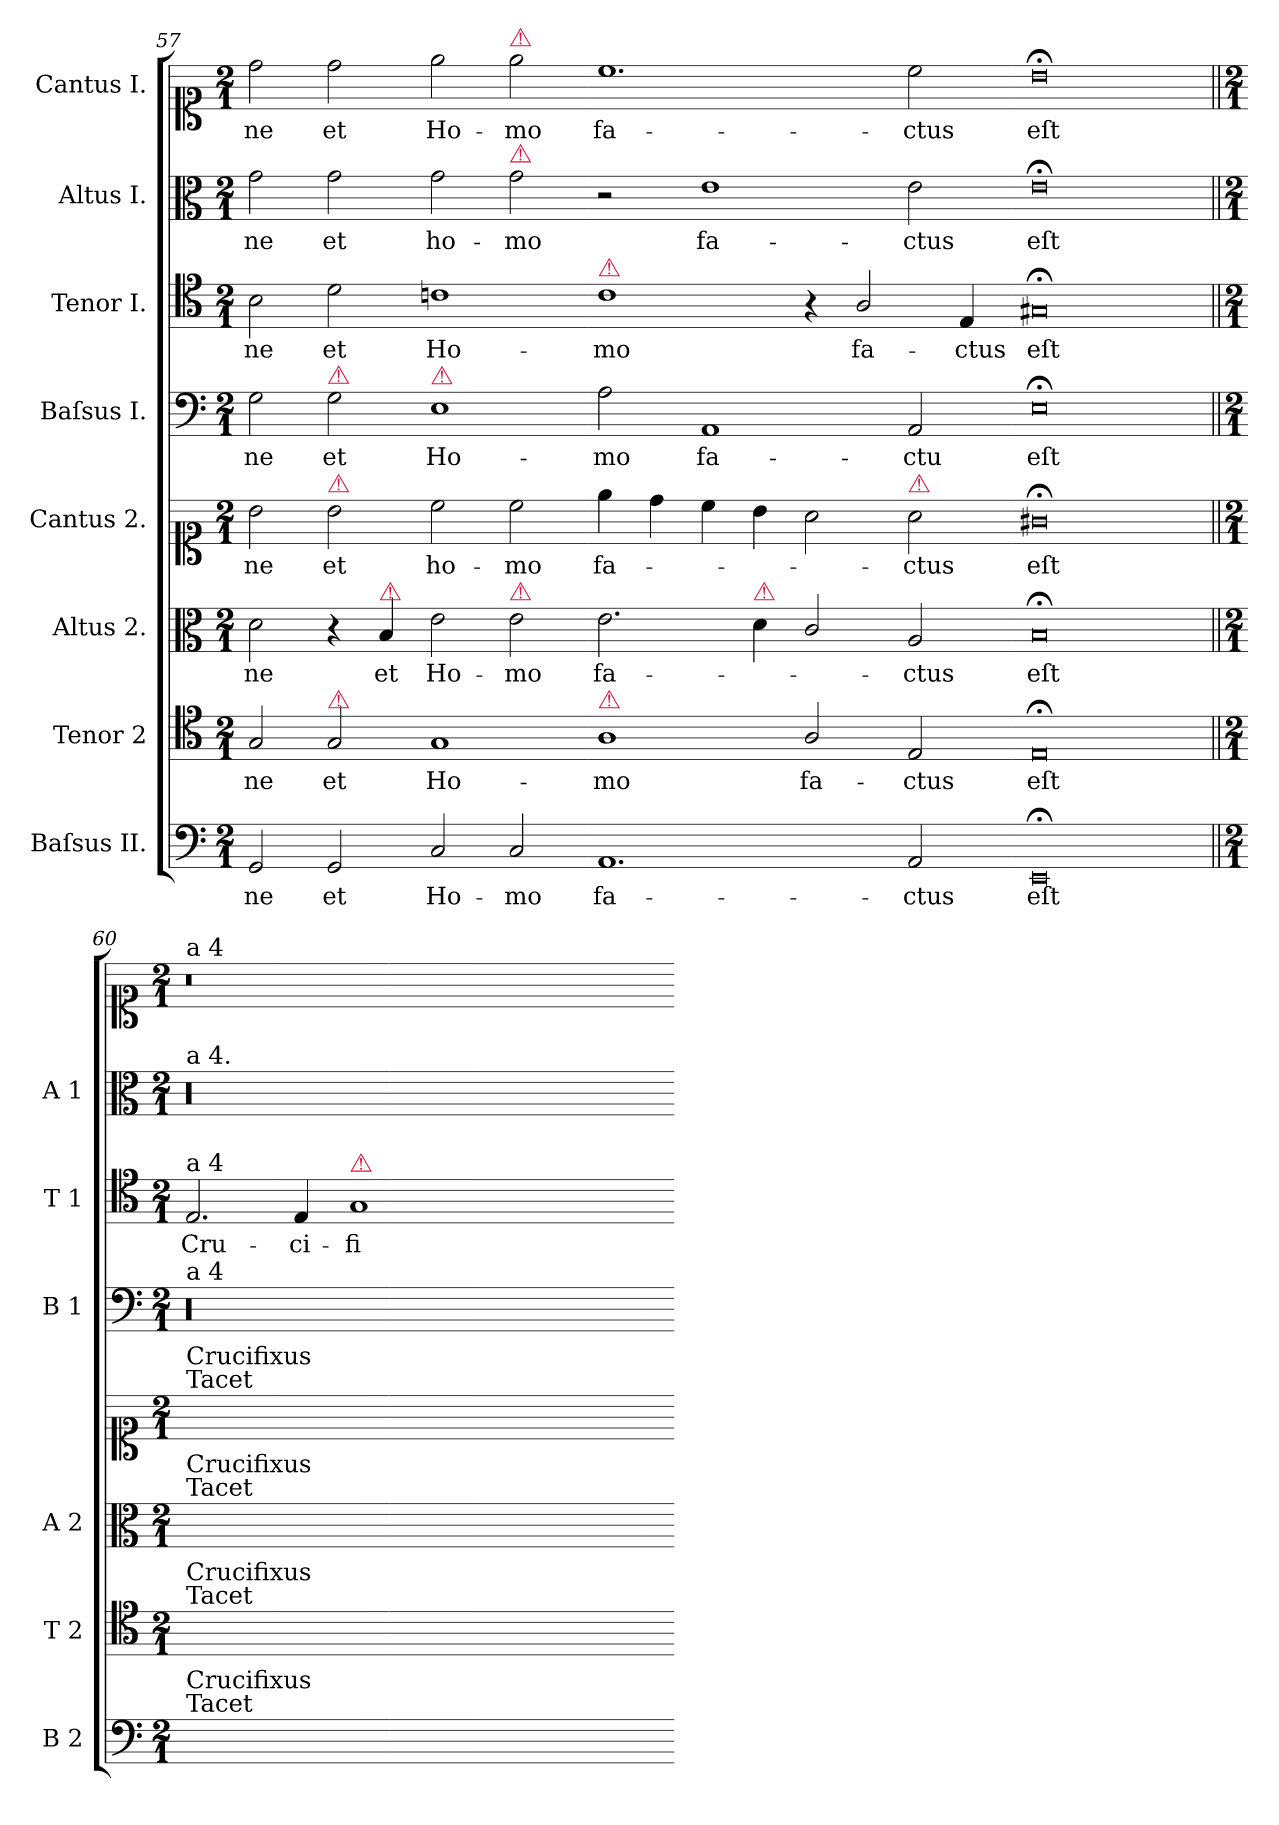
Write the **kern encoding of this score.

**kern	**text	**kern	**text	**kern	**text	**kern	**text	**kern	**text	**kern	**text	**kern	**text	**kern	**text
*part8	*part8	*part7	*part7	*part6	*part6	*part5	*part5	*part4	*part4	*part3	*part3	*part2	*part2	*part1	*part1
*staff8	*staff8	*staff7	*staff7	*staff6	*staff6	*staff5	*staff5	*staff4	*staff4	*staff3	*staff3	*staff2	*staff2	*staff1	*staff1
*I"Baſsus II.	*	*I"Tenor 2	*	*I"Altus 2.	*	*I"Cantus 2.	*	*I"Baſsus I.	*	*I"Tenor I.	*	*I"Altus I.	*	*I"Cantus I.	*
*I'B 2	*	*I'T 2	*	*I'A 2	*	*	*	*I'B 1	*	*I'T 1	*	*I'A 1	*	*	*
*clefF4	*	*clefC4	*	*clefC3	*	*clefC1	*	*clefF4	*	*clefC4	*	*clefC3	*	*clefC1	*
*k[]	*	*k[]	*	*k[]	*	*k[]	*	*k[]	*	*k[]	*	*k[]	*	*k[]	*
*a:	*	*a:	*	*a:	*	*a:	*	*a:	*	*a:	*	*a:	*	*a:	*
*M2/1	*	*M2/1	*	*M2/1	*	*M2/1	*	*M2/1	*	*M2/1	*	*M2/1	*	*M2/1	*
=57	=57	=57	=57	=57	=57	=57	=57	=57	=57	=57	=57	=57	=57	=57	=57
2GG/	-ne	2G/	-ne	2d\	-ne	2b\	-ne	2G\	-ne	2B\	-ne	2g\	-ne	2dd\	-ne
!	!	!	!	!	!	!	!	!LO:TX:a:color=crimson:t=⚠	!	!	!	!	!	!	!
!	!	!	!	!	!	!LO:TX:a:color=crimson:t=⚠	!	!	!	!	!	!	!	!	!
!	!	!LO:TX:a:color=crimson:t=⚠	!	!	!	!	!	!	!	!	!	!	!	!	!
2GG/	et	2G/	et	4r	.	2b\	et	2G\	et	2d\	et	2g\	et	2dd\	et
!	!	!	!	!LO:TX:a:color=crimson:t=⚠	!	!	!	!	!	!	!	!	!	!	!
.	.	.	.	4B/	et	.	.	.	.	.	.	.	.	.	.
!	!	!	!	!	!	!	!	!LO:TX:a:color=crimson:t=⚠	!	!	!	!	!	!	!
2C/	Ho-	1G	Ho-	2e\	Ho-	2cc\	ho-	1E	Ho-	1cn	Ho-	2g\	ho-	2ee\	Ho-
!	!	!	!	!	!	!	!	!	!	!	!	!	!	!LO:TX:a:color=crimson:t=⚠	!
!	!	!	!	!	!	!	!	!	!	!	!	!LO:TX:a:color=crimson:t=⚠	!	!	!
!	!	!	!	!LO:TX:a:color=crimson:t=⚠	!	!	!	!	!	!	!	!	!	!	!
2C/	-mo	.	.	2e\	-mo	2cc\	-mo	.	.	.	.	2g\	-mo	2ee\	-mo
=58-	=58-	=58-	=58-	=58-	=58-	=58-	=58-	=58-	=58-	=58-	=58-	=58-	=58-	=58-	=58-
!	!	!	!	!	!	!	!	!	!	!LO:TX:a:color=crimson:t=⚠	!	!	!	!	!
!	!	!LO:TX:a:color=crimson:t=⚠	!	!	!	!	!	!	!	!	!	!	!	!	!
1.AA	fa-	1A	-mo	2.e\	fa-	4ee\	fa-	2A\	-mo	1c	-mo	2r	.	1.cc	fa-
.	.	.	.	.	.	4dd\	.	.	.	.	.	.	.	.	.
.	.	.	.	.	.	4cc\	.	1AA	fa-	.	.	1e	fa-	.	.
!	!	!	!	!LO:TX:a:color=crimson:t=⚠	!	!	!	!	!	!	!	!	!	!	!
.	.	.	.	4d\	.	4b\	.	.	.	.	.	.	.	.	.
.	.	2A/	fa-	2c/	.	2a\	.	.	.	4r	.	.	.	.	.
.	.	.	.	.	.	.	.	.	.	2A/	fa-	.	.	.	.
!	!	!	!	!	!	!LO:TX:a:color=crimson:t=⚠	!	!	!	!	!	!	!	!	!
2AA/	-ctus	2E/	-ctus	2A/	-ctus	2a\	-ctus	2AA/	-ctu	.	.	2e\	-ctus	2cc\	-ctus
.	.	.	.	.	.	.	.	.	.	4E/	-ctus	.	.	.	.
=59-	=59-	=59-	=59-	=59-	=59-	=59-	=59-	=59-	=59-	=59-	=59-	=59-	=59-	=59-	=59-
0EE;<	eſt	0E;<;	eſt	0B;<;	eſt	0g#X;<;	eſt	0E;<;	eſt	0G#X;<;	eſt	0e;<;	eſt	0b;<;	eſt
=60||	=60||	=60||	=60||	=60||	=60||	=60||	=60||	=60||	=60||	=60||	=60||	=60||	=60||	=60||	=60||
*M2/1	*	*M2/1	*	*M2/1	*	*M2/1	*	*M2/1	*	*M2/1	*	*M2/1	*	*M2/1	*
!	!	!	!	!	!	!	!	!	!	!	!	!	!	!LO:TX:a:t=a 4	!
!	!	!	!	!	!	!	!	!	!	!	!	!LO:TX:a:t=a 4.	!	!	!
!	!	!	!	!	!	!	!	!	!	!LO:TX:a:t=a 4	!	!	!	!	!
!	!	!	!	!	!	!	!	!LO:TX:a:t=a 4	!	!	!	!	!	!	!
!	!	!	!	!	!	!LO:TX:a:t=Crucifixus\nTacet	!	!	!	!	!	!	!	!	!
!	!	!	!	!LO:TX:a:t=Crucifixus\nTacet	!	!	!	!	!	!	!	!	!	!	!
!	!	!LO:TX:a:t=Crucifixus\nTacet	!	!	!	!	!	!	!	!	!	!	!	!	!
!LO:TX:a:t=Crucifixus\nTacet	!	!	!	!	!	!	!	!	!	!	!	!	!	!	!
0ryy	.	0ryy	.	0ryy	.	0ryy	.	00r	.	2.E/	Cru-	00r	.	0r	.
.	.	.	.	.	.	.	.	.	.	4E/	-ci-	.	.	.	.
!	!	!	!	!	!	!	!	!	!	!LO:TX:a:color=crimson:t=⚠	!	!	!	!	!
.	.	.	.	.	.	.	.	.	.	1G	-fi-	.	.	.	.
0ryy	.	0ryy	.	0ryy	.	0ryy	.	.	.	0ryy	.	.	.	0ryy	.
=-	=-	=-	=-	=-	=-	=-	=-	=-	=-	=-	=-	=-	=-	=-	=-
*-	*-	*-	*-	*-	*-	*-	*-	*-	*-	*-	*-	*-	*-	*-	*-
